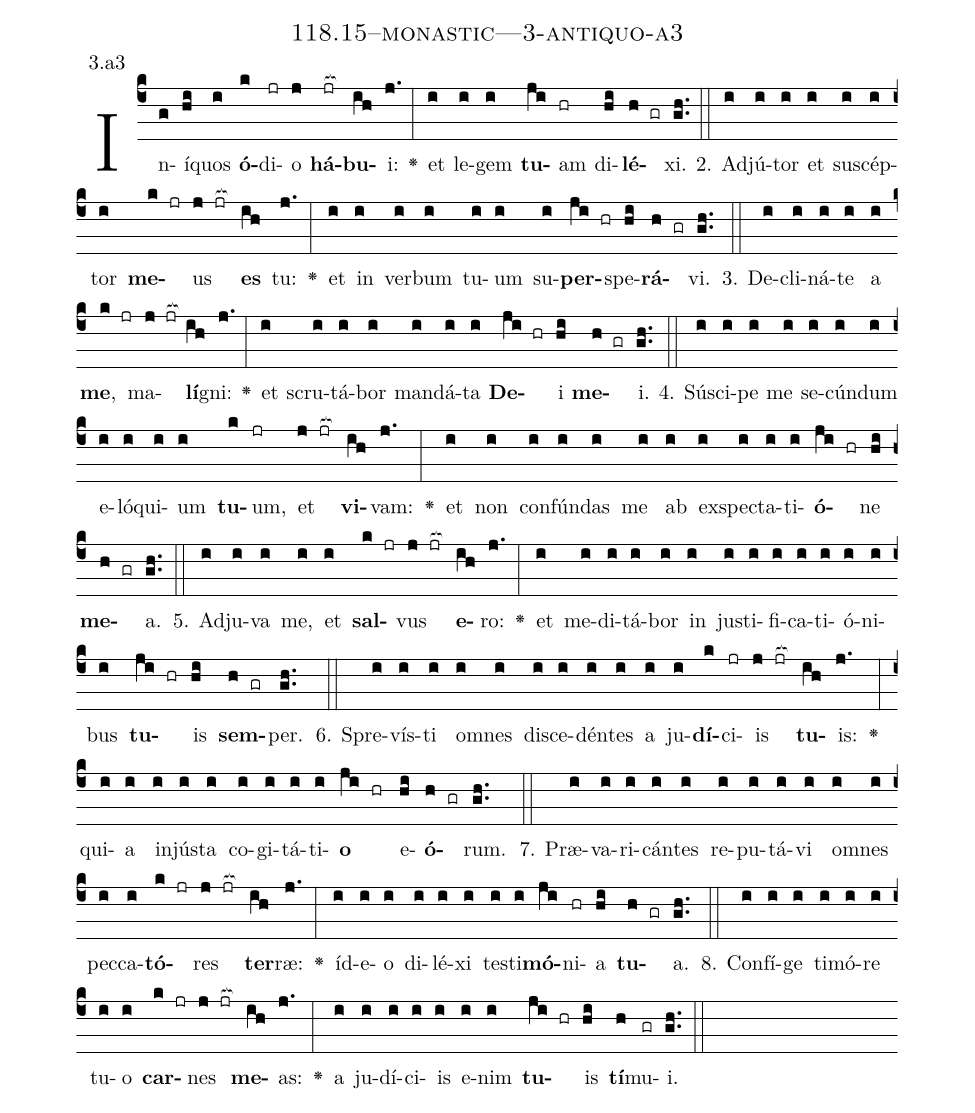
name: 118.15--monastic---3-antiquo-a3;
annotation: 3.a3;
%%
(c4)In(g)í(hi)quos(i) <b>ó</b>(k)di(jr)o(j) <b>há</b>(jr[ocb:1{])<b>bu</b>(ih[ocb:0}])i:(j.) <v>\greheightstar</v>(:) et(i) le(i)gem(i) <b>tu</b>(ji)am(hr) di(hi)<b>lé</b>(h gr)xi.(gh..) (::)
2. Ad(i)jú(i)tor(i) et(i) su(i)scép(i)tor(i) <b>me</b>(k jr)us(j jr[ocb:1{]) <b>es</b>(ih[ocb:0}]) tu:(j.) <v>\greheightstar</v>(:) et(i) in(i) ver(i)bum(i) tu(i)um(i) su(i)<b>per</b>(ji hr)spe(hi)<b>rá</b>(h gr)vi.(gh..) (::)
3. De(i)cli(i)ná(i)te(i) a(i) <b>me</b>,(k jr) ma(j jr[ocb:1{])<b>lí</b>(ih[ocb:0}])gni:(j.) <v>\greheightstar</v>(:) et(i) scru(i)tá(i)bor(i) man(i)dá(i)ta(i) <b>De</b>(ji hr)i(hi) <b>me</b>(h gr)i.(gh..) (::)
4. Sú(i)sci(i)pe(i) me(i) se(i)cún(i)dum(i) e(i)ló(i)qui(i)um(i) <b>tu</b>(k)um,(jr) et(j jr[ocb:1{]) <b>vi</b>(ih[ocb:0}])vam:(j.) <v>\greheightstar</v>(:) et(i) non(i) con(i)fún(i)das(i) me(i) ab(i) ex(i)spec(i)ta(i)ti(i)<b>ó</b>(ji hr)ne(hi) <b>me</b>(h gr)a.(gh..) (::)
5. Ad(i)ju(i)va(i) me,(i) et(i) <b>sal</b>(k jr)vus(j jr[ocb:1{]) <b>e</b>(ih[ocb:0}])ro:(j.) <v>\greheightstar</v>(:) et(i) me(i)di(i)tá(i)bor(i) in(i) jus(i)ti(i)fi(i)ca(i)ti(i)ó(i)ni(i)bus(i) <b>tu</b>(ji hr)is(hi) <b>sem</b>(h gr)per.(gh..) (::)
6. Spre(i)vís(i)ti(i) om(i)nes(i) di(i)sce(i)dén(i)tes(i) a(i) ju(i)<b>dí</b>(k)ci(jr)is(j jr[ocb:1{]) <b>tu</b>(ih[ocb:0}])is:(j.) <v>\greheightstar</v>(:) qui(i)a(i) in(i)jús(i)ta(i) co(i)gi(i)tá(i)ti(i)<b>o</b>(ji hr) e(hi)<b>ó</b>(h gr)rum.(gh..) (::)
7. Præ(i)va(i)ri(i)cán(i)tes(i) re(i)pu(i)tá(i)vi(i) om(i)nes(i) pec(i)ca(i)<b>tó</b>(k jr)res(j jr[ocb:1{]) <b>ter</b>(ih[ocb:0}])ræ:(j.) <v>\greheightstar</v>(:) íd(i)e(i)o(i) di(i)lé(i)xi(i) tes(i)ti(i)<b>mó</b>(ji)ni(hr)a(hi) <b>tu</b>(h gr)a.(gh..) (::)
8. Con(i)fí(i)ge(i) ti(i)mó(i)re(i) tu(i)o(i) <b>car</b>(k jr)nes(j jr[ocb:1{]) <b>me</b>(ih[ocb:0}])as:(j.) <v>\greheightstar</v>(:) a(i) ju(i)dí(i)ci(i)is(i) e(i)nim(i) <b>tu</b>(ji hr)is(hi) <b>tí</b>(h)mu(gr)i.(gh..) (::)
